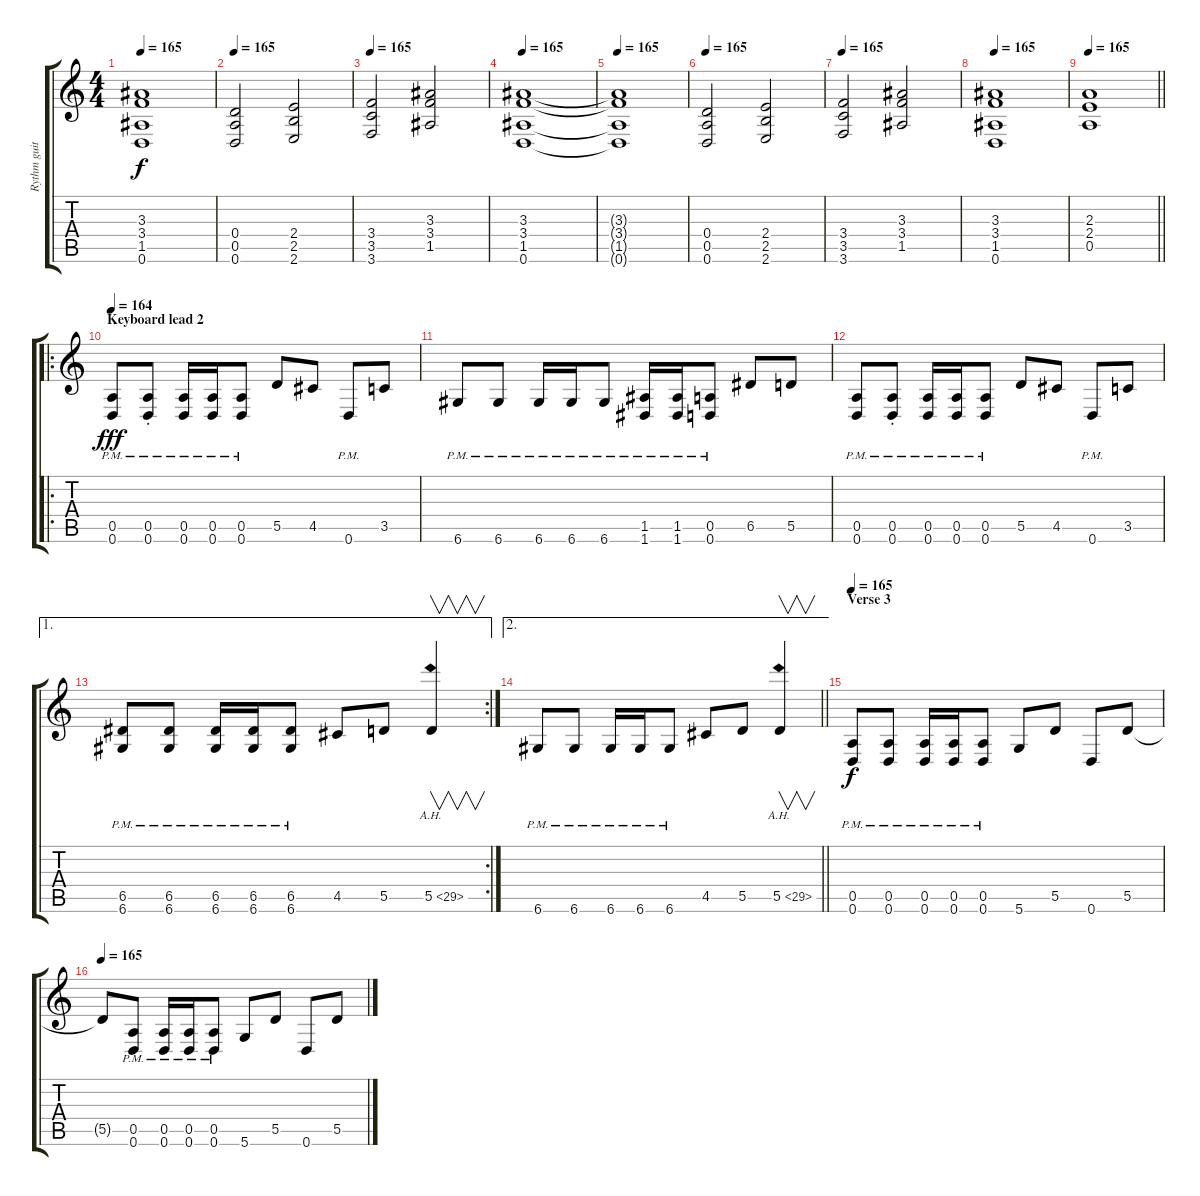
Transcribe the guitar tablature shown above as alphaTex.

\track ("Rythm guitar" "Rythm guit") {instrument distortionguitar}
\staff {score tabs}
\tuning (E4 B3 G3 D3 A2 D2) {hide}
\ts (4 4)
\tempo 165
\clef g2
\ks c
(3.3{t} 3.4{t} 1.5{t} 0.6{t}).1{dy f} |
\tempo 165
(0.4 0.5 0.6).2 (2.4 2.5 2.6).2 |
\tempo 165
(3.4 3.5 3.6).2 (3.3 3.4 1.5).2 |
\tempo 165
(3.3 3.4 1.5 0.6).1 |
\tempo 165
(3.3{t} 3.4{t} 1.5{t} 0.6{t}).1 |
\tempo 165
(0.4 0.5 0.6).2 (2.4 2.5 2.6).2 |
\tempo 165
(3.4 3.5 3.6).2 (3.3 3.4 1.5).2 |
\tempo 165
(3.3 3.4 1.5 0.6).1 |
\tempo 165
\barLineRight lightlight
(2.3 2.4 0.5).1 |
\ro
\section ("" "Keyboard lead 2")
\tempo 164
(0.5{pm} 0.6{pm}).8{dy fff volume 11} (0.5{pm st} 0.6{pm}).8 (0.5{pm} 0.6{pm}).16 (0.5{pm} 0.6{pm}).16 (0.5{pm} 0.6{pm}).8 5.5.8 4.5.8 0.6{pm}.8 3.5.8 |
6.6{pm}.8 6.6{pm}.8 6.6{pm}.16 6.6{pm}.16 6.6{pm}.8 (1.5{pm} 1.6{pm}).16 (1.5{pm} 1.6{pm}).16 (0.5{pm} 0.6{pm}).8 6.5.8 5.5.8 |
(0.5{pm} 0.6{pm}).8 (0.5{pm st} 0.6{pm}).8 (0.5{pm} 0.6{pm}).16 (0.5{pm} 0.6{pm}).16 (0.5{pm} 0.6{pm}).8 5.5.8 4.5.8 0.6{pm}.8 3.5.8 |
\ae 1
\rc 2
(6.5{pm} 6.6{pm}).8 (6.5{pm} 6.6{pm}).8 (6.5{pm} 6.6{pm}).16 (6.5{pm} 6.6{pm}).16 (6.5{pm} 6.6{pm}).8 4.5.8 5.5.8 5.5{ah 24}.4{v} |
\ae 2
\barLineRight lightlight
6.6{pm}.8 6.6{pm}.8 6.6{pm}.16 6.6{pm}.16 6.6{pm}.8 4.5.8 5.5.8 5.5{ah 24}.4{v} |
\section ("" "Verse 3")
\tempo 165
(0.5{pm} 0.6{pm}).8{dy f volume 13} (0.5{pm} 0.6{pm}).8 (0.5{pm} 0.6{pm}).16 (0.5{pm} 0.6{pm}).16 (0.5{pm} 0.6{pm}).8 5.6.8 5.5.8 0.6.8 5.5.8 |
\tempo 165
5.5{t}.8 (0.5{pm} 0.6{pm}).8 (0.5{pm} 0.6{pm}).16 (0.5{pm} 0.6{pm}).16 (0.5{pm} 0.6{pm}).8 5.6.8 5.5.8 0.6.8 5.5.8
